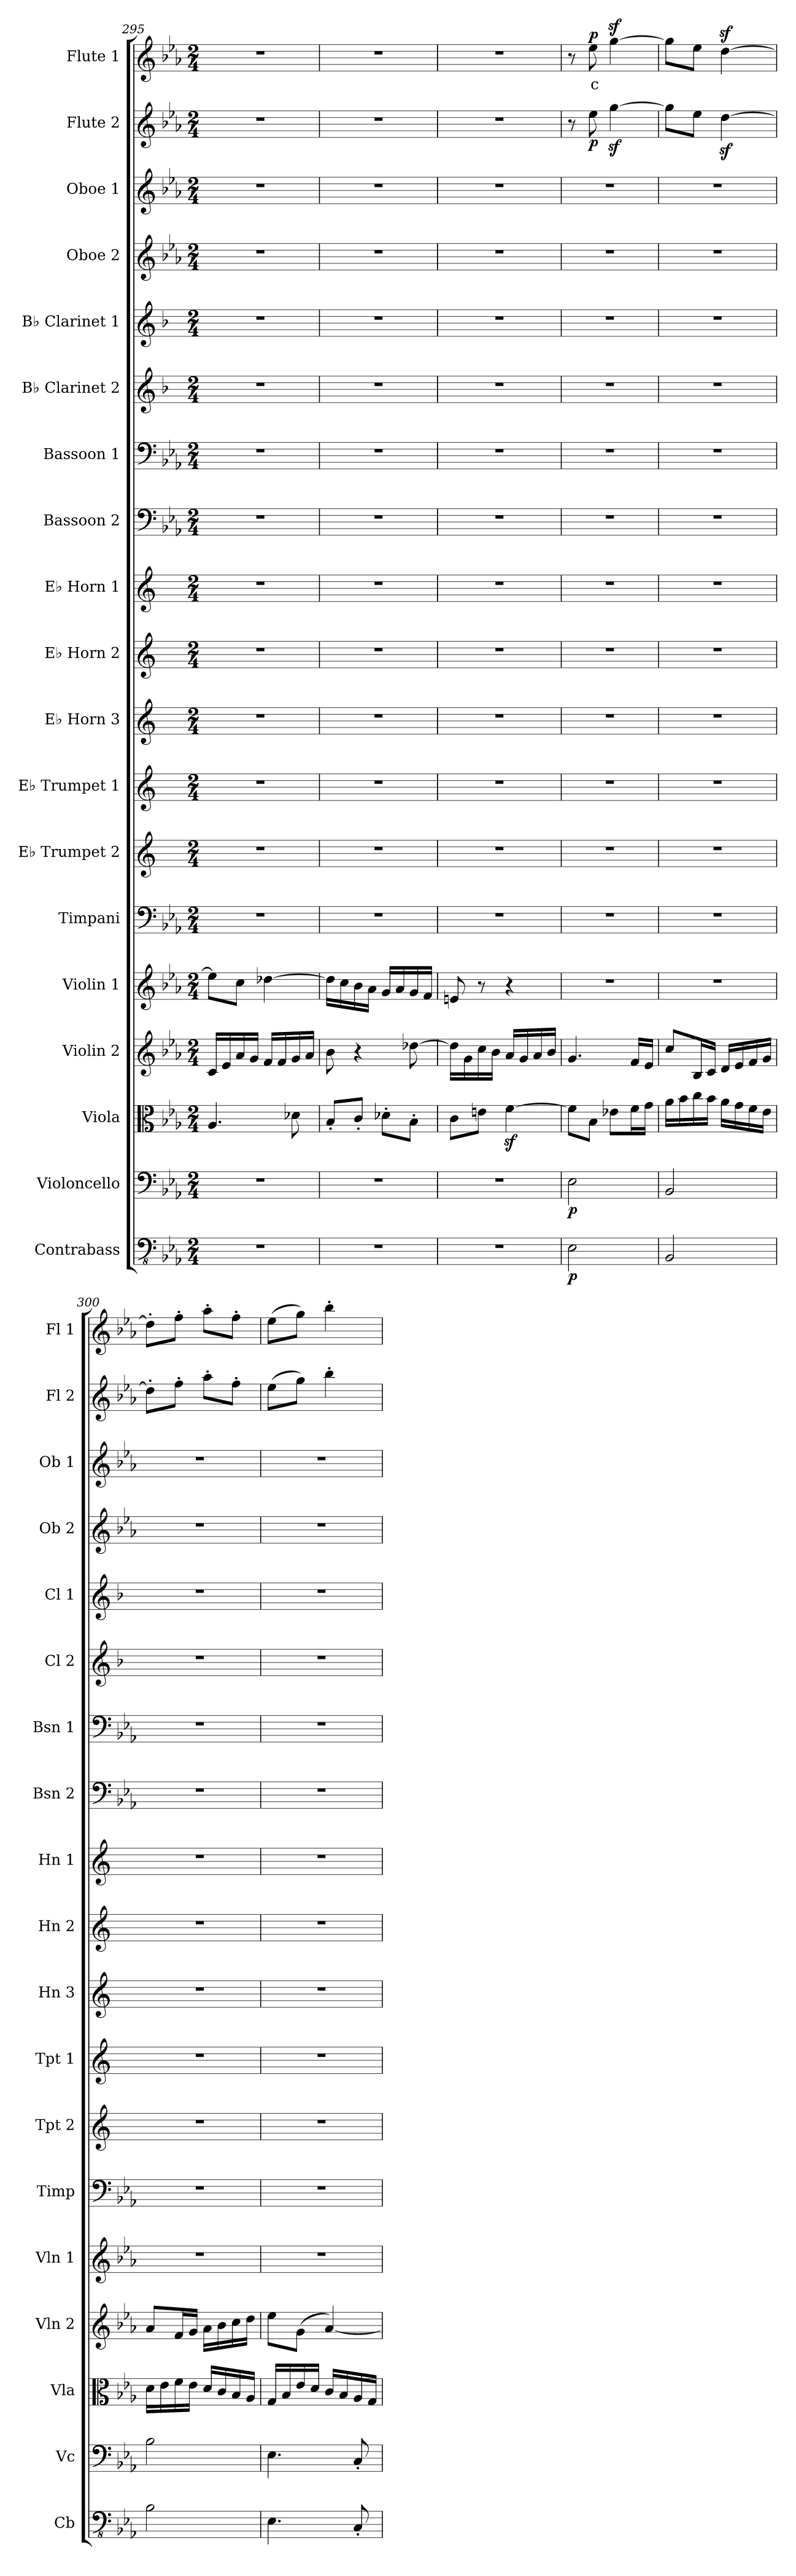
**kern	**dynam	**kern	**dynam	**kern	**kern	**kern	**kern	**kern	**kern	**kern	**kern	**kern	**kern	**kern	**kern	**kern	**kern	**kern	**kern	**dynam	**kern	**text	**dynam
*part19	*part19	*part18	*part18	*part17	*part16	*part15	*part14	*part13	*part12	*part11	*part10	*part9	*part8	*part7	*part6	*part5	*part4	*part3	*part2	*part2	*part1	*part1	*part1
*staff19	*staff19	*staff18	*staff18	*staff17	*staff16	*staff15	*staff14	*staff13	*staff12	*staff11	*staff10	*staff9	*staff8	*staff7	*staff6	*staff5	*staff4	*staff3	*staff2	*staff2	*staff1	*staff1	*staff1
*I"Contrabass	*	*I"Violoncello	*	*I"Viola	*I"Violin 2	*I"Violin 1	*I"Timpani	*I"E♭ Trumpet 2	*I"E♭ Trumpet 1	*I"E♭ Horn 3	*I"E♭ Horn 2	*I"E♭ Horn 1	*I"Bassoon 2	*I"Bassoon 1	*I"B♭ Clarinet 2	*I"B♭ Clarinet 1	*I"Oboe 2	*I"Oboe 1	*I"Flute 2	*	*I"Flute 1	*	*
*I'Cb	*	*I'Vc	*	*I'Vla	*I'Vln 2	*I'Vln 1	*I'Timp	*I'Tpt 2	*I'Tpt 1	*I'Hn 3	*I'Hn 2	*I'Hn 1	*I'Bsn 2	*I'Bsn 1	*I'Cl 2	*I'Cl 1	*I'Ob 2	*I'Ob 1	*I'Fl 2	*	*I'Fl 1	*	*
*clefFv4	*	*clefF4	*	*clefC3	*clefG2	*clefG2	*clefF4	*clefG2	*clefG2	*clefG2	*clefG2	*clefG2	*clefF4	*clefF4	*clefG2	*clefG2	*clefG2	*clefG2	*clefG2	*	*clefG2	*	*
*	*	*	*	*	*	*	*	*ITrd-2c-3	*ITrd-2c-3	*ITrd5c9	*ITrd5c9	*ITrd5c9	*	*	*ITrd1c2	*ITrd1c2	*	*	*	*	*	*	*
*k[b-e-a-]	*	*k[b-e-a-]	*	*k[b-e-a-]	*k[b-e-a-]	*k[b-e-a-]	*k[b-e-a-]	*k[b-e-a-]	*k[b-e-a-]	*k[b-e-a-]	*k[b-e-a-]	*k[b-e-a-]	*k[b-e-a-]	*k[b-e-a-]	*k[b-e-a-]	*k[b-e-a-]	*k[b-e-a-]	*k[b-e-a-]	*k[b-e-a-]	*	*k[b-e-a-]	*	*
*M2/4	*	*M2/4	*	*M2/4	*M2/4	*M2/4	*M2/4	*M2/4	*M2/4	*M2/4	*M2/4	*M2/4	*M2/4	*M2/4	*M2/4	*M2/4	*M2/4	*M2/4	*M2/4	*	*M2/4	*	*
=295	=295	=295	=295	=295	=295	=295	=295	=295	=295	=295	=295	=295	=295	=295	=295	=295	=295	=295	=295	=295	=295	=295	=295
2r	.	2r	.	4.A-/	16c/LL	8ee-\L]	2r	2r	2r	2r	2r	2r	2r	2r	2r	2r	2r	2r	2r	.	2r	.	.
.	.	.	.	.	16e-/	.	.	.	.	.	.	.	.	.	.	.	.	.	.	.	.	.	.
.	.	.	.	.	16a-/	8cc\J	.	.	.	.	.	.	.	.	.	.	.	.	.	.	.	.	.
.	.	.	.	.	16g/JJ	.	.	.	.	.	.	.	.	.	.	.	.	.	.	.	.	.	.
.	.	.	.	.	16f/LL	[4dd-X\	.	.	.	.	.	.	.	.	.	.	.	.	.	.	.	.	.
.	.	.	.	.	16f/	.	.	.	.	.	.	.	.	.	.	.	.	.	.	.	.	.	.
.	.	.	.	8d-X\	16g/	.	.	.	.	.	.	.	.	.	.	.	.	.	.	.	.	.	.
.	.	.	.	.	16a-/JJ	.	.	.	.	.	.	.	.	.	.	.	.	.	.	.	.	.	.
=296	=296	=296	=296	=296	=296	=296	=296	=296	=296	=296	=296	=296	=296	=296	=296	=296	=296	=296	=296	=296	=296	=296	=296
2r	.	2r	.	8B-'/L	8b-\	16dd-\LL]	2r	2r	2r	2r	2r	2r	2r	2r	2r	2r	2r	2r	2r	.	2r	.	.
.	.	.	.	.	.	16cc\	.	.	.	.	.	.	.	.	.	.	.	.	.	.	.	.	.
.	.	.	.	8c'/J	4r	16b-\	.	.	.	.	.	.	.	.	.	.	.	.	.	.	.	.	.
.	.	.	.	.	.	16a-\JJ	.	.	.	.	.	.	.	.	.	.	.	.	.	.	.	.	.
.	.	.	.	8d-X'\L	.	16g/LL	.	.	.	.	.	.	.	.	.	.	.	.	.	.	.	.	.
.	.	.	.	.	.	16a-/	.	.	.	.	.	.	.	.	.	.	.	.	.	.	.	.	.
.	.	.	.	8B-'\J	[8dd-X\	16g/	.	.	.	.	.	.	.	.	.	.	.	.	.	.	.	.	.
.	.	.	.	.	.	16f/JJ	.	.	.	.	.	.	.	.	.	.	.	.	.	.	.	.	.
=297	=297	=297	=297	=297	=297	=297	=297	=297	=297	=297	=297	=297	=297	=297	=297	=297	=297	=297	=297	=297	=297	=297	=297
2r	.	2r	.	8c\L	16dd-\LL]	8en/	2r	2r	2r	2r	2r	2r	2r	2r	2r	2r	2r	2r	2r	.	2r	.	.
.	.	.	.	.	16g\	.	.	.	.	.	.	.	.	.	.	.	.	.	.	.	.	.	.
.	.	.	.	8en\J	16cc\	8r	.	.	.	.	.	.	.	.	.	.	.	.	.	.	.	.	.
.	.	.	.	.	16b-\JJ	.	.	.	.	.	.	.	.	.	.	.	.	.	.	.	.	.	.
.	.	.	.	[4fz<\	16a-/LL	4r	.	.	.	.	.	.	.	.	.	.	.	.	.	.	.	.	.
.	.	.	.	.	16g/	.	.	.	.	.	.	.	.	.	.	.	.	.	.	.	.	.	.
.	.	.	.	.	16a-/	.	.	.	.	.	.	.	.	.	.	.	.	.	.	.	.	.	.
.	.	.	.	.	16b-/JJ	.	.	.	.	.	.	.	.	.	.	.	.	.	.	.	.	.	.
!!LO:PB:g=z
=298	=298	=298	=298	=298	=298	=298	=298	=298	=298	=298	=298	=298	=298	=298	=298	=298	=298	=298	=298	=298	=298	=298	=298
!	!LO:DY:b	!	!LO:DY:b	!	!	!	!	!	!	!	!	!	!	!	!	!	!	!	!	!	!	!	!
2EE-\	p	2E-\	p	8f\L]	4.g/	2r	2r	2r	2r	2r	2r	2r	2r	2r	2r	2r	2r	2r	8r	.	8r	.	.
!	!	!	!	!	!	!	!	!	!	!	!	!	!	!	!	!	!	!	!	!LO:DY:b	!	!LO:LY:b:color=#FF0000	!LO:DY:b
.	.	.	.	8B-\J	.	.	.	.	.	.	.	.	.	.	.	.	.	.	8ee-\	p	8ee-\	c	p
.	.	.	.	8e-X\L	.	.	.	.	.	.	.	.	.	.	.	.	.	.	[4ggz<\	.	[4ggz<\	.	.
.	.	.	.	16f\L	16f/LL	.	.	.	.	.	.	.	.	.	.	.	.	.	.	.	.	.	.
.	.	.	.	16g\JJ	16e-/JJ	.	.	.	.	.	.	.	.	.	.	.	.	.	.	.	.	.	.
=299	=299	=299	=299	=299	=299	=299	=299	=299	=299	=299	=299	=299	=299	=299	=299	=299	=299	=299	=299	=299	=299	=299	=299
2BBB-/	.	2BB-/	.	16a-\LL	8cc/L	2r	2r	2r	2r	2r	2r	2r	2r	2r	2r	2r	2r	2r	8gg\L]	.	8gg\L]	.	.
.	.	.	.	16b-\	.	.	.	.	.	.	.	.	.	.	.	.	.	.	.	.	.	.	.
.	.	.	.	16cc\	16B-/L	.	.	.	.	.	.	.	.	.	.	.	.	.	8ee-\J	.	8ee-\J	.	.
.	.	.	.	16b-\JJ	16c/JJ	.	.	.	.	.	.	.	.	.	.	.	.	.	.	.	.	.	.
.	.	.	.	16a-\LL	16d/LL	.	.	.	.	.	.	.	.	.	.	.	.	.	[4ddz<\	.	[4ddz<\	.	.
.	.	.	.	16g\	16e-/	.	.	.	.	.	.	.	.	.	.	.	.	.	.	.	.	.	.
.	.	.	.	16f\	16f/	.	.	.	.	.	.	.	.	.	.	.	.	.	.	.	.	.	.
.	.	.	.	16e-\JJ	16g/JJ	.	.	.	.	.	.	.	.	.	.	.	.	.	.	.	.	.	.
=300	=300	=300	=300	=300	=300	=300	=300	=300	=300	=300	=300	=300	=300	=300	=300	=300	=300	=300	=300	=300	=300	=300	=300
2BB-\	.	2B-\	.	16d\LL	8a-/L	2r	2r	2r	2r	2r	2r	2r	2r	2r	2r	2r	2r	2r	8dd'\L]	.	8dd'\L]	.	.
.	.	.	.	16e-\	.	.	.	.	.	.	.	.	.	.	.	.	.	.	.	.	.	.	.
.	.	.	.	16f\	16f/L	.	.	.	.	.	.	.	.	.	.	.	.	.	8ff'\J	.	8ff'\J	.	.
.	.	.	.	16e-\JJ	16g/JJ	.	.	.	.	.	.	.	.	.	.	.	.	.	.	.	.	.	.
.	.	.	.	16d/LL	16a-\LL	.	.	.	.	.	.	.	.	.	.	.	.	.	8aa-'\L	.	8aa-'\L	.	.
.	.	.	.	16c/	16b-\	.	.	.	.	.	.	.	.	.	.	.	.	.	.	.	.	.	.
.	.	.	.	16B-/	16cc\	.	.	.	.	.	.	.	.	.	.	.	.	.	8ff'\J	.	8ff'\J	.	.
.	.	.	.	16A-/JJ	16dd\JJ	.	.	.	.	.	.	.	.	.	.	.	.	.	.	.	.	.	.
=301	=301	=301	=301	=301	=301	=301	=301	=301	=301	=301	=301	=301	=301	=301	=301	=301	=301	=301	=301	=301	=301	=301	=301
4.EE-\	.	4.E-\	.	16G/LL	8ee-\L	2r	2r	2r	2r	2r	2r	2r	2r	2r	2r	2r	2r	2r	(8ee-\L	.	(8ee-\L	.	.
.	.	.	.	16B-/	.	.	.	.	.	.	.	.	.	.	.	.	.	.	.	.	.	.	.
.	.	.	.	16e-/	(8g\J	.	.	.	.	.	.	.	.	.	.	.	.	.	8gg\J)	.	8gg\J)	.	.
.	.	.	.	16d/JJ	.	.	.	.	.	.	.	.	.	.	.	.	.	.	.	.	.	.	.
.	.	.	.	16c/LL	[4a-/)	.	.	.	.	.	.	.	.	.	.	.	.	.	4bb-'\	.	4bb-'\	.	.
.	.	.	.	16B-/	.	.	.	.	.	.	.	.	.	.	.	.	.	.	.	.	.	.	.
8CC'/	.	8C'/	.	16A-/	.	.	.	.	.	.	.	.	.	.	.	.	.	.	.	.	.	.	.
.	.	.	.	16G/JJ	.	.	.	.	.	.	.	.	.	.	.	.	.	.	.	.	.	.	.
=	=	=	=	=	=	=	=	=	=	=	=	=	=	=	=	=	=	=	=	=	=	=	=
*-	*-	*-	*-	*-	*-	*-	*-	*-	*-	*-	*-	*-	*-	*-	*-	*-	*-	*-	*-	*-	*-	*-	*-
